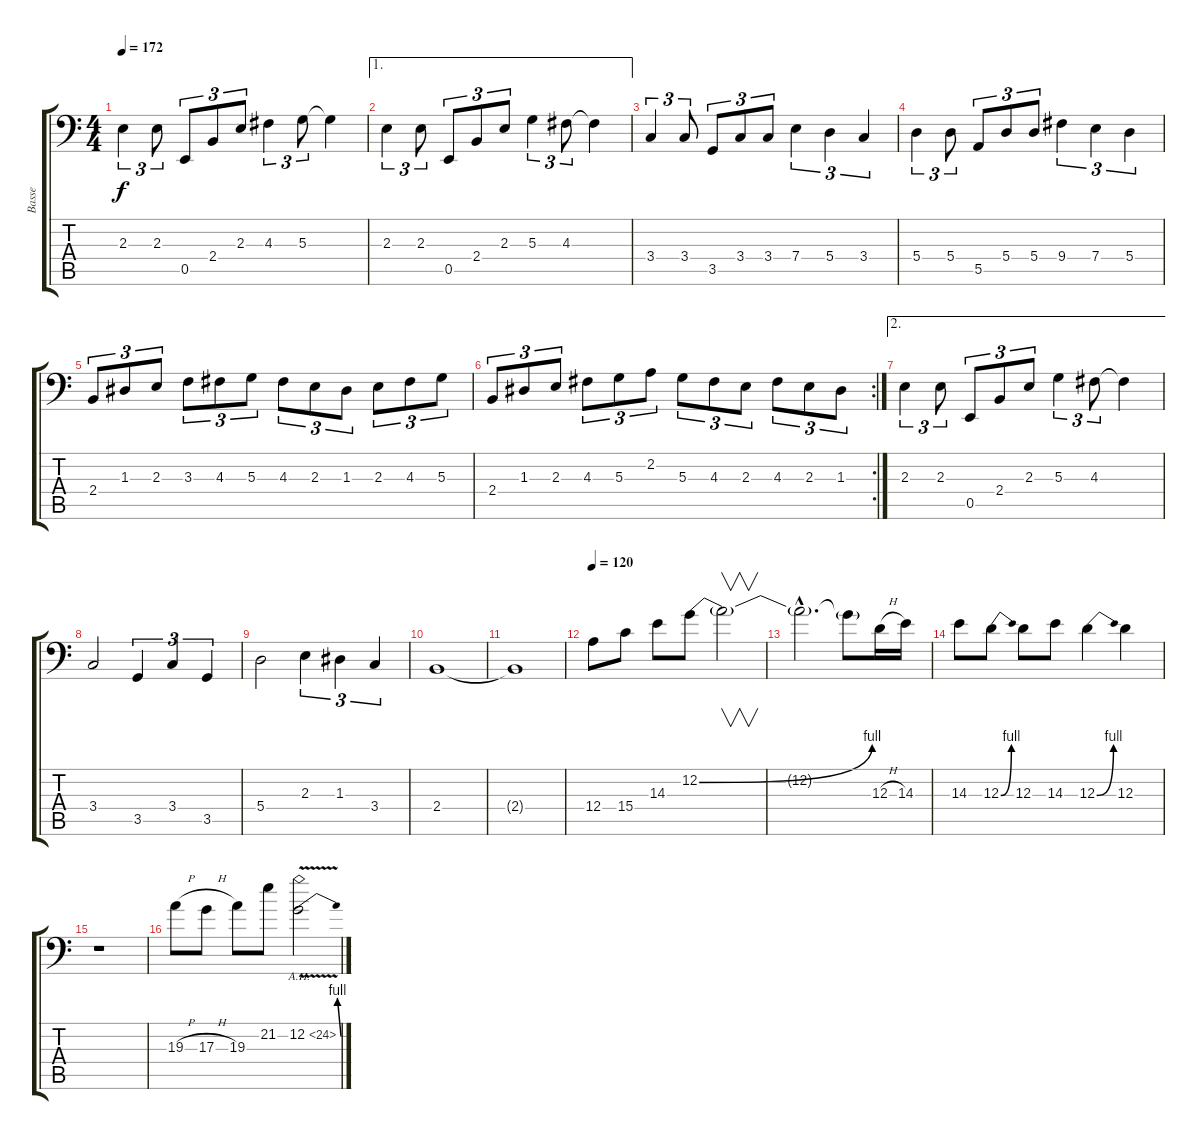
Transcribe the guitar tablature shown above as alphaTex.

\track ("Basse" "Basse") {instrument electricbassfinger}
\staff {score tabs}
\tuning (C3 G2 D2 A1 E1 B0) {hide}
\ts (4 4)
\tempo 172
\clef f4
\ks c
2.3.4{tu (3 2) dy f} 2.3.8{tu (3 2)} 0.5.8{tu (3 2)} 2.4.8{tu (3 2)} 2.3.8{tu (3 2)} 4.3.4{tu (3 2)} 5.3.8{tu (3 2)} 5.3{t}.4 |
\ae 1
2.3.4{tu (3 2)} 2.3.8{tu (3 2)} 0.5.8{tu (3 2)} 2.4.8{tu (3 2)} 2.3.8{tu (3 2)} 5.3.4{tu (3 2)} 4.3.8{tu (3 2)} 4.3{t}.4 |
3.4.4{tu (3 2)} 3.4.8{tu (3 2)} 3.5.8{tu (3 2)} 3.4.8{tu (3 2)} 3.4.8{tu (3 2)} 7.4.4{tu (3 2)} 5.4.4{tu (3 2)} 3.4.4{tu (3 2)} |
5.4.4{tu (3 2)} 5.4.8{tu (3 2)} 5.5.8{tu (3 2)} 5.4.8{tu (3 2)} 5.4.8{tu (3 2)} 9.4.4{tu (3 2)} 7.4.4{tu (3 2)} 5.4.4{tu (3 2)} |
2.4.8{tu (3 2)} 1.3.8{tu (3 2)} 2.3.8{tu (3 2)} 3.3.8{tu (3 2)} 4.3.8{tu (3 2)} 5.3.8{tu (3 2)} 4.3.8{tu (3 2)} 2.3.8{tu (3 2)} 1.3.8{tu (3 2)} 2.3.8{tu (3 2)} 4.3.8{tu (3 2)} 5.3.8{tu (3 2)} |
\rc 2
2.4.8{tu (3 2)} 1.3.8{tu (3 2)} 2.3.8{tu (3 2)} 4.3.8{tu (3 2)} 5.3.8{tu (3 2)} 2.2.8{tu (3 2)} 5.3.8{tu (3 2)} 4.3.8{tu (3 2)} 2.3.8{tu (3 2)} 4.3.8{tu (3 2)} 2.3.8{tu (3 2)} 1.3.8{tu (3 2)} |
\ae 2
2.3.4{tu (3 2)} 2.3.8{tu (3 2)} 0.5.8{tu (3 2)} 2.4.8{tu (3 2)} 2.3.8{tu (3 2)} 5.3.4{tu (3 2)} 4.3.8{tu (3 2)} 4.3{t}.4 |
3.4.2 3.5.4{tu (3 2)} 3.4.4{tu (3 2)} 3.5.4{tu (3 2)} |
5.4.2 2.3.4{tu (3 2)} 1.3.4{tu (3 2)} 3.4.4{tu (3 2)} |
2.4.1 |
2.4{t}.1 |
\tempo 120
12.4.8 15.4.8 14.3.8 12.2{be (bend 0 0 60 4)}.8 12.2{t}.2{v} |
12.2{hac t}.2{d} 12.2{t}.8 12.3{h}.16 14.3.16 |
14.3.8 12.3{be (bend 0 0 60 4)}.8 12.3.8 14.3.8 12.3{be (bend 0 0 60 4)}.4 12.3.4 |
r.1 |
19.3{h}.8 17.3{h}.8 19.3.8 21.2.8 12.2{be (bend 0 0 60 4) ah 12 v}.2
